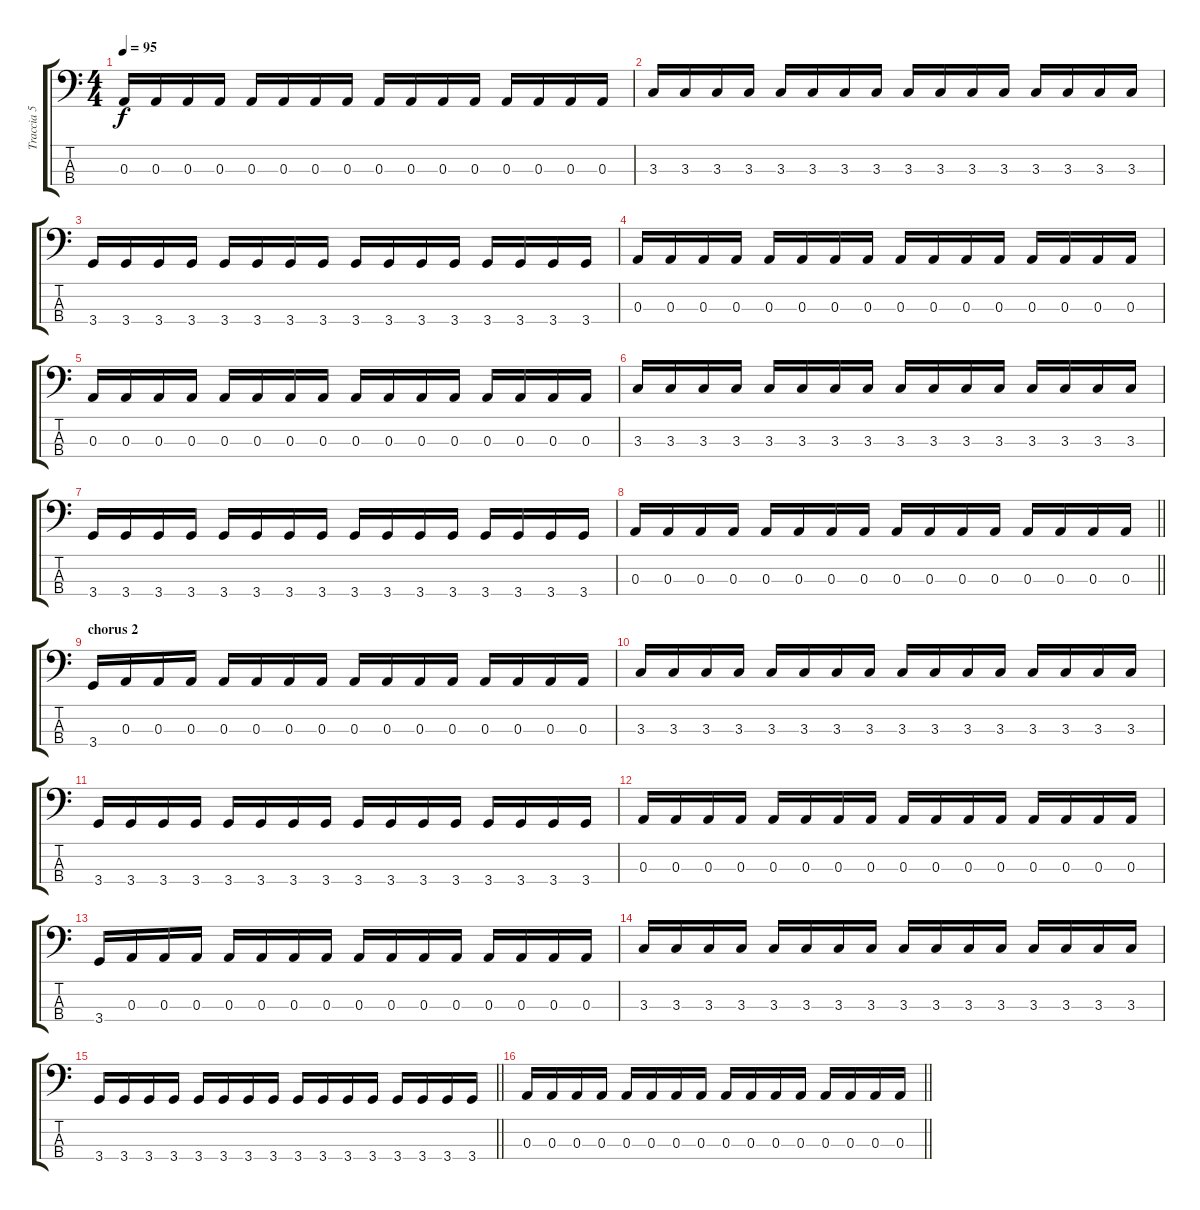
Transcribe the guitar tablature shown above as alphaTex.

\track ("Traccia 5" "Traccia 5") {instrument electricbassfinger}
\staff {score tabs}
\tuning (G2 D2 A1 E1) {hide}
\ts (4 4)
\tempo 95
\clef f4
\ks c
0.3.16{dy f} 0.3.16 0.3.16 0.3.16 0.3.16 0.3.16 0.3.16 0.3.16 0.3.16 0.3.16 0.3.16 0.3.16 0.3.16 0.3.16 0.3.16 0.3.16 |
3.3.16 3.3.16 3.3.16 3.3.16 3.3.16 3.3.16 3.3.16 3.3.16 3.3.16 3.3.16 3.3.16 3.3.16 3.3.16 3.3.16 3.3.16 3.3.16 |
3.4.16 3.4.16 3.4.16 3.4.16 3.4.16 3.4.16 3.4.16 3.4.16 3.4.16 3.4.16 3.4.16 3.4.16 3.4.16 3.4.16 3.4.16 3.4.16 |
0.3.16 0.3.16 0.3.16 0.3.16 0.3.16 0.3.16 0.3.16 0.3.16 0.3.16 0.3.16 0.3.16 0.3.16 0.3.16 0.3.16 0.3.16 0.3.16 |
0.3.16 0.3.16 0.3.16 0.3.16 0.3.16 0.3.16 0.3.16 0.3.16 0.3.16 0.3.16 0.3.16 0.3.16 0.3.16 0.3.16 0.3.16 0.3.16 |
3.3.16 3.3.16 3.3.16 3.3.16 3.3.16 3.3.16 3.3.16 3.3.16 3.3.16 3.3.16 3.3.16 3.3.16 3.3.16 3.3.16 3.3.16 3.3.16 |
3.4.16 3.4.16 3.4.16 3.4.16 3.4.16 3.4.16 3.4.16 3.4.16 3.4.16 3.4.16 3.4.16 3.4.16 3.4.16 3.4.16 3.4.16 3.4.16 |
\barLineRight lightlight
0.3.16 0.3.16 0.3.16 0.3.16 0.3.16 0.3.16 0.3.16 0.3.16 0.3.16 0.3.16 0.3.16 0.3.16 0.3.16 0.3.16 0.3.16 0.3.16 |
\section ("" "chorus 2")
3.4.16 0.3.16 0.3.16 0.3.16 0.3.16 0.3.16 0.3.16 0.3.16 0.3.16 0.3.16 0.3.16 0.3.16 0.3.16 0.3.16 0.3.16 0.3.16 |
3.3.16 3.3.16 3.3.16 3.3.16 3.3.16 3.3.16 3.3.16 3.3.16 3.3.16 3.3.16 3.3.16 3.3.16 3.3.16 3.3.16 3.3.16 3.3.16 |
3.4.16 3.4.16 3.4.16 3.4.16 3.4.16 3.4.16 3.4.16 3.4.16 3.4.16 3.4.16 3.4.16 3.4.16 3.4.16 3.4.16 3.4.16 3.4.16 |
0.3.16 0.3.16 0.3.16 0.3.16 0.3.16 0.3.16 0.3.16 0.3.16 0.3.16 0.3.16 0.3.16 0.3.16 0.3.16 0.3.16 0.3.16 0.3.16 |
3.4.16 0.3.16 0.3.16 0.3.16 0.3.16 0.3.16 0.3.16 0.3.16 0.3.16 0.3.16 0.3.16 0.3.16 0.3.16 0.3.16 0.3.16 0.3.16 |
3.3.16 3.3.16 3.3.16 3.3.16 3.3.16 3.3.16 3.3.16 3.3.16 3.3.16 3.3.16 3.3.16 3.3.16 3.3.16 3.3.16 3.3.16 3.3.16 |
\barLineRight lightlight
3.4.16 3.4.16 3.4.16 3.4.16 3.4.16 3.4.16 3.4.16 3.4.16 3.4.16 3.4.16 3.4.16 3.4.16 3.4.16 3.4.16 3.4.16 3.4.16 |
\barLineRight lightlight
0.3.16 0.3.16 0.3.16 0.3.16 0.3.16 0.3.16 0.3.16 0.3.16 0.3.16 0.3.16 0.3.16 0.3.16 0.3.16 0.3.16 0.3.16 0.3.16
